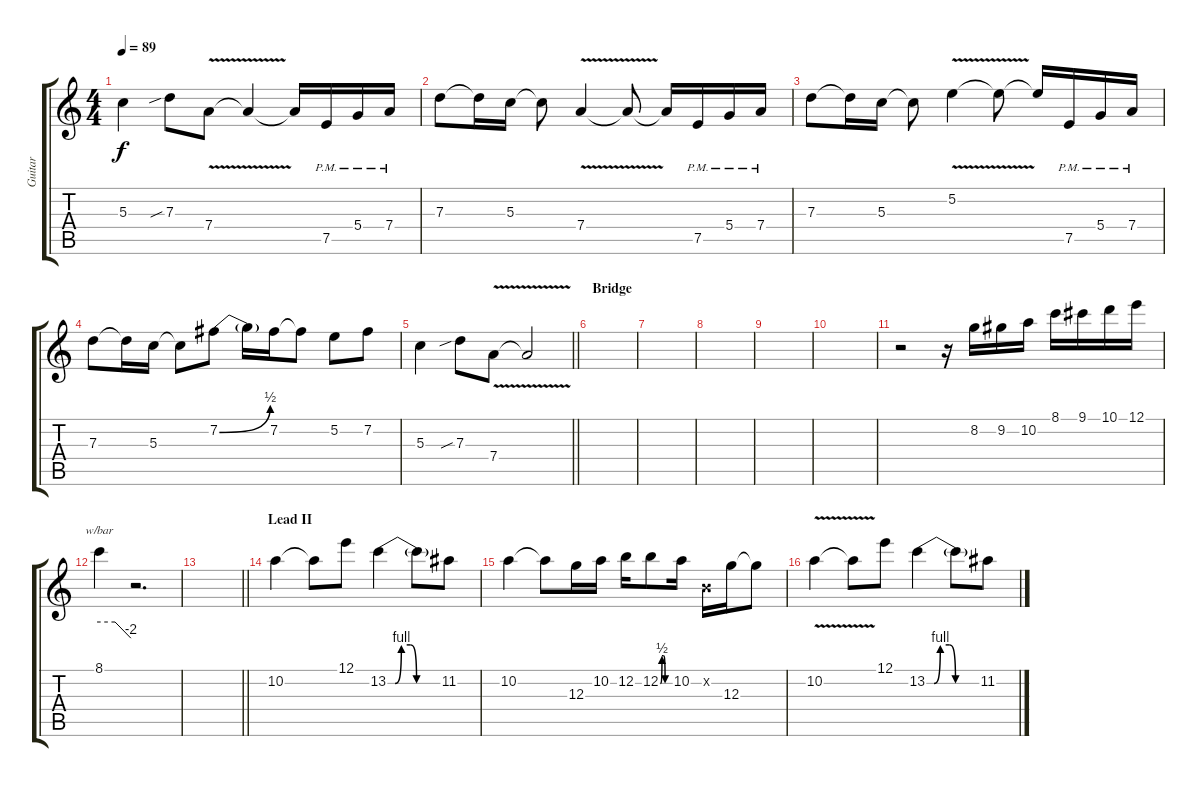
\track ("Guitar" "Guitar") {instrument distortionguitar}
\staff {score tabs}
\tuning (E4 B3 G3 D3 A2 E2) {hide}
\ts (4 4)
\tempo 89
\clef g2
\ks c
5.3.4{dy f} 7.3{sib}.8 7.4{v}.8 7.4{t}.4 7.4{t}.16 7.5{pm}.16 5.4{pm}.16 7.4{pm}.16 |
7.3.8 7.3{t}.16 5.3.16 5.3{t}.8 7.4{v}.4 7.4{t}.8 7.4{t}.16 7.5{pm}.16 5.4{pm}.16 7.4{pm}.16 |
7.3.8 7.3{t}.16 5.3.16 5.3{t}.8 5.2{v}.4 5.2{t}.8 5.2{t}.16 7.5{pm}.16 5.4{pm}.16 7.4{pm}.16 |
7.3.8 7.3{t}.16 5.3.16 5.3{t}.8 7.2{be (bend 0 0 60 2)}.8 7.2{t}.16 7.2.16 7.2{t}.8 5.2.8 7.2.8 |
\barLineRight lightlight
5.3.4 7.3{sib}.8 7.4{v}.8 7.4{t}.2 |
\section ("" "Bridge")
|
|
|
|
|
r.2 r.16 8.2.16 9.2.16 10.2.16 8.1.16 9.1.16 10.1.16 12.1.16 |
8.1.4{tbe (custom default 0 0 30 0 60 -8)} r.2{d} |
\barLineRight lightlight
|
\section ("" "Lead II")
10.2.4 10.2{t}.8 12.1.8 13.2{be (custom 0 0 8 0 15 4 25 4 32 0 60 0)}.4 13.2{t}.8 11.2.8 |
10.2.4 10.2{t}.8 12.3.16 10.2.16 12.2.16 12.2{be (custom 0 0 10 2 20 2 30 0 60 0)}.8 10.2.16 0.2{x}.16 12.3.16 12.3{t}.8 |
10.2{v}.4 10.2{t}.8 12.1.8 13.2{be (custom 0 0 8 0 15 4 25 4 32 0 60 0)}.4 13.2{t}.8 11.2.8
